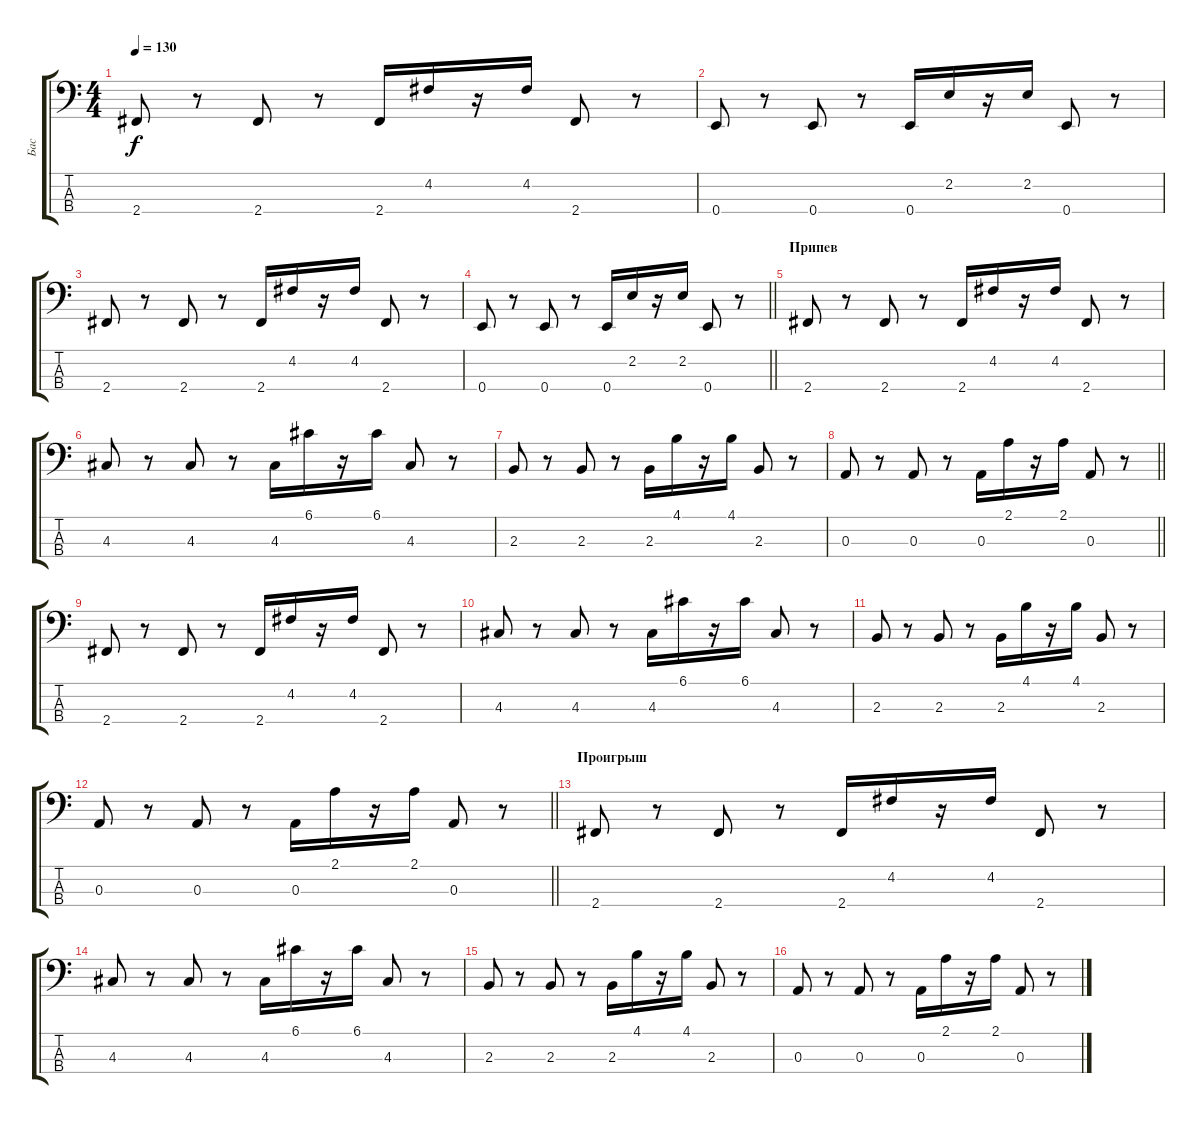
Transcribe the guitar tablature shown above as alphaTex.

\track ("Бас" "Бас") {instrument slapbass2}
\staff {score tabs}
\tuning (G2 D2 A1 E1) {hide}
\ts (4 4)
\tempo 130
\clef f4
\ks c
2.4.8{dy f} r.8 2.4.8 r.8 2.4.16 4.2.16 r.16 4.2.16 2.4.8 r.8 |
0.4.8 r.8 0.4.8 r.8 0.4.16 2.2.16 r.16 2.2.16 0.4.8 r.8 |
2.4.8 r.8 2.4.8 r.8 2.4.16 4.2.16 r.16 4.2.16 2.4.8 r.8 |
\barLineRight lightlight
0.4.8 r.8 0.4.8 r.8 0.4.16 2.2.16 r.16 2.2.16 0.4.8 r.8 |
\section ("" "Припев")
2.4.8 r.8 2.4.8 r.8 2.4.16 4.2.16 r.16 4.2.16 2.4.8 r.8 |
4.3.8 r.8 4.3.8 r.8 4.3.16 6.1.16 r.16 6.1.16 4.3.8 r.8 |
2.3.8 r.8 2.3.8 r.8 2.3.16 4.1.16 r.16 4.1.16 2.3.8 r.8 |
\barLineRight lightlight
0.3.8 r.8 0.3.8 r.8 0.3.16 2.1.16 r.16 2.1.16 0.3.8 r.8 |
2.4.8 r.8 2.4.8 r.8 2.4.16 4.2.16 r.16 4.2.16 2.4.8 r.8 |
4.3.8 r.8 4.3.8 r.8 4.3.16 6.1.16 r.16 6.1.16 4.3.8 r.8 |
2.3.8 r.8 2.3.8 r.8 2.3.16 4.1.16 r.16 4.1.16 2.3.8 r.8 |
\barLineRight lightlight
0.3.8 r.8 0.3.8 r.8 0.3.16 2.1.16 r.16 2.1.16 0.3.8 r.8 |
\section ("" "Проигрыш")
2.4.8 r.8 2.4.8 r.8 2.4.16 4.2.16 r.16 4.2.16 2.4.8 r.8 |
4.3.8 r.8 4.3.8 r.8 4.3.16 6.1.16 r.16 6.1.16 4.3.8 r.8 |
2.3.8 r.8 2.3.8 r.8 2.3.16 4.1.16 r.16 4.1.16 2.3.8 r.8 |
0.3.8 r.8 0.3.8 r.8 0.3.16 2.1.16 r.16 2.1.16 0.3.8 r.8
